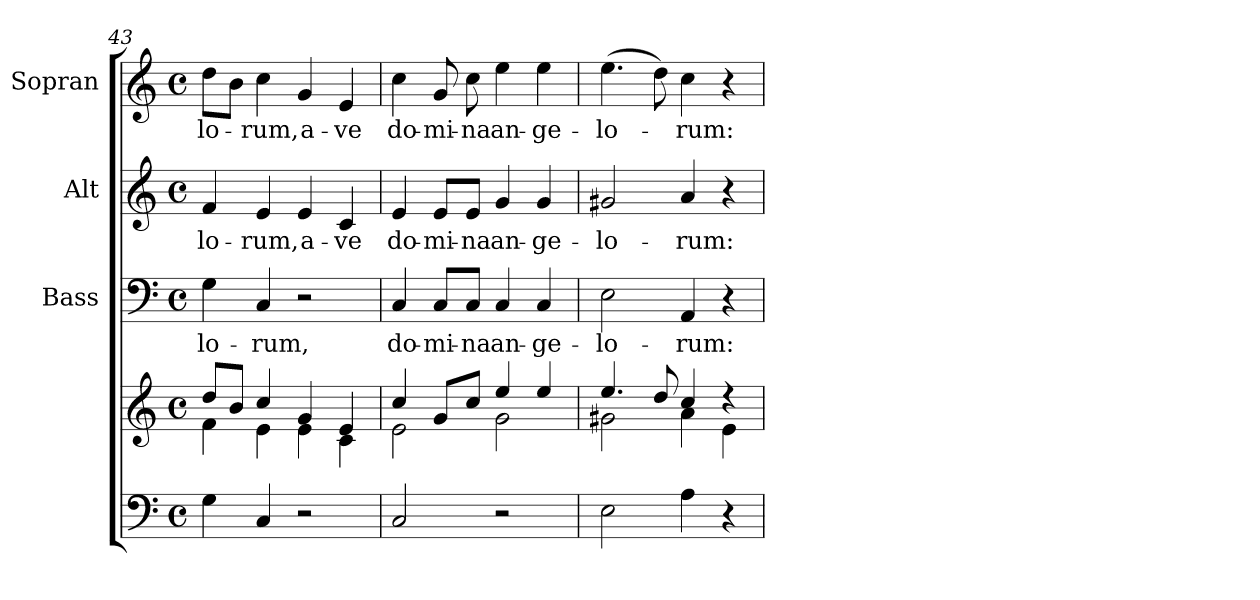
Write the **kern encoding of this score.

**kern	**kern	**kern	**text	**kern	**text	**kern	**text
*part4	*part4	*part3	*part3	*part2	*part2	*part1	*part1
*staff5	*staff4	*staff3	*staff3	*staff2	*staff2	*staff1	*staff1
*	*	*I"Bass	*	*I"Alt	*	*I"Sopran	*
*	*	*I'B.	*	*I'A.	*	*I'S.	*
*clefF4	*clefG2	*clefF4	*	*clefG2	*	*clefG2	*
*k[]	*k[]	*k[]	*	*k[]	*	*k[]	*
*C:	*C:	*C:	*	*C:	*	*C:	*
*M4/4	*M4/4	*M4/4	*	*M4/4	*	*M4/4	*
*met(c)	*met(c)	*met(c)	*	*met(c)	*	*met(c)	*
=43	=43	=43	=43	=43	=43	=43	=43
*	*^	*	*	*	*	*	*
!	!	!	!	!LO:LY:b	!	!LO:LY:b	!	!LO:LY:b
4G\	8dd/L	4f\	4G\	-lo-	4f/	-lo-	8dd\L	-lo-
.	8b/J	.	.	.	.	.	8b\J	.
!	!	!	!	!LO:LY:b	!	!LO:LY:b	!	!LO:LY:b
4C/	4cc/	4e\	4C/	-rum,	4e/	-rum,	4cc\	-rum,
!	!	!	!	!	!	!LO:LY:b	!	!LO:LY:b
2r	4g/	4e\	2r	.	4e/	a-	4g/	a-
!	!	!	!	!	!	!LO:LY:b	!	!LO:LY:b
.	4e/	4c\	.	.	4c/	-ve	4e/	-ve
=44	=44	=44	=44	=44	=44	=44	=44	=44
!	!	!	!	!LO:LY:b	!	!LO:LY:b	!	!LO:LY:b
2C/	4cc/	2e\	4C/	do-	4e/	do-	4cc\	do-
!	!	!	!	!LO:LY:b	!	!LO:LY:b	!	!LO:LY:b
.	8g/L	.	8C/L	-mi-	8e/L	-mi-	8g/	-mi-
!	!	!	!	!LO:LY:b	!	!LO:LY:b	!	!LO:LY:b
.	8cc/J	.	8C/J	-na	8e/J	-na	8cc\	-na
!	!	!	!	!LO:LY:b	!	!LO:LY:b	!	!LO:LY:b
2r	4ee/	2g\	4C/	an-	4g/	an-	4ee\	an-
!	!	!	!	!LO:LY:b	!	!LO:LY:b	!	!LO:LY:b
.	4ee/	.	4C/	-ge-	4g/	-ge-	4ee\	-ge-
!!LO:LB:g=z
=45	=45	=45	=45	=45	=45	=45	=45	=45
!	!	!	!	!LO:LY:b	!	!LO:LY:b	!	!LO:LY:b
2E\	4.ee/	2g#X\	2E\	-lo-	2g#X/	-lo-	(>4.ee\	-lo-
.	8dd/	.	.	.	.	.	8dd\)	.
!	!	!	!	!LO:LY:b	!	!LO:LY:b	!	!LO:LY:b
4A\	4cc/	4a\	4AA/	-rum:	4a/	-rum:	4cc\	-rum:
4r	4rdd	4e\	4r	.	4r	.	4r	.
*	*v	*v	*	*	*	*	*	*
=	=	=	=	=	=	=	=
*-	*-	*-	*-	*-	*-	*-	*-
